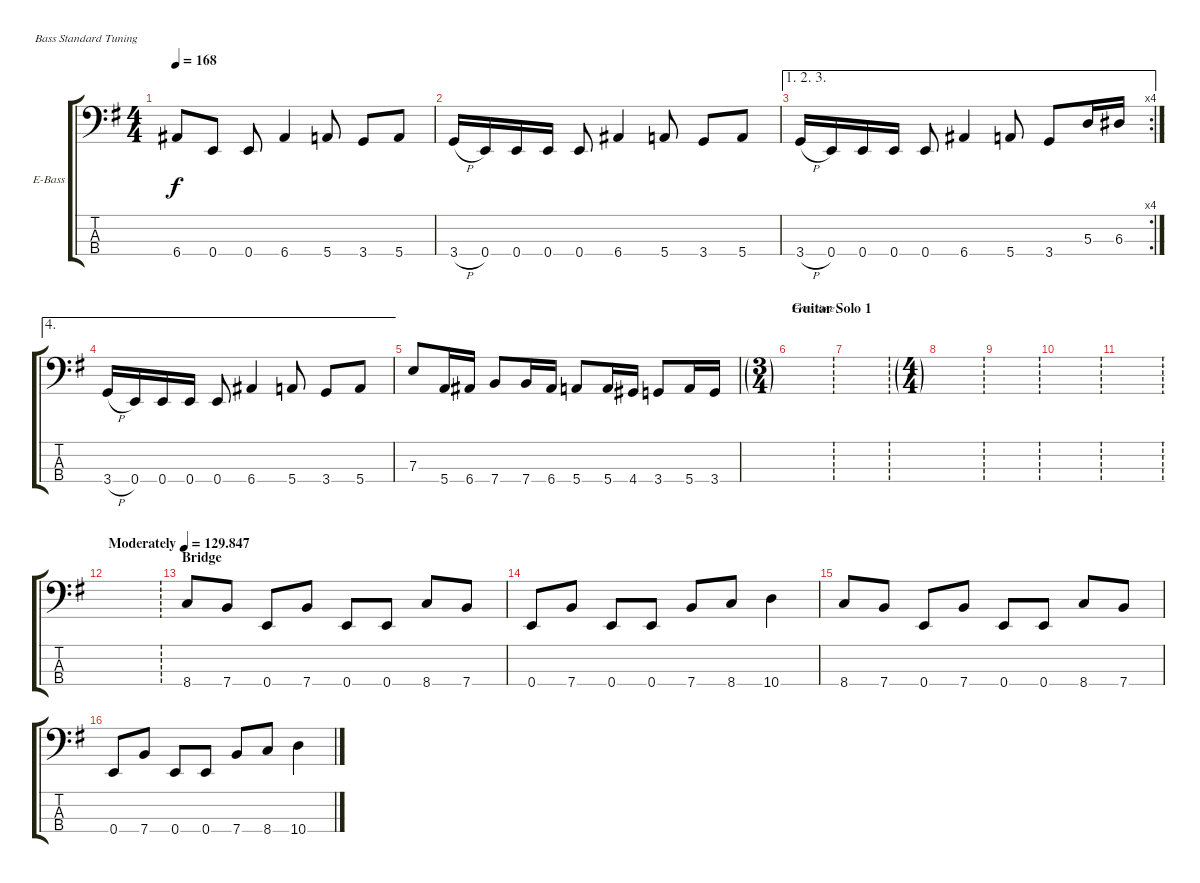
\defaultSystemsLayout 4
\bracketExtendMode groupsimilarinstruments
\firstSystemTrackNameOrientation horizontal
\otherSystemsTrackNameOrientation horizontal
\track ("David Elleffson" "E-Bass") {instrument electricbassfinger}
\staff {score tabs}
\tuning (G2 D2 A1 E1)
\ts (4 4)
\tempo 168
\clef f4
\scale
0.322917
\ks g
6.4.8{dy f} 0.4.8 0.4.8 6.4.4 5.4.8 3.4.8 5.4.8 |
\scale
0.322917 3.4{h}.16 0.4.16 0.4.16 0.4.16 0.4.8 6.4.4 5.4.8 3.4.8 5.4.8 |
\ae (1 2 3)
\rc 4
\scale
0.354167 3.4{h}.16 0.4.16 0.4.16 0.4.16 0.4.8 6.4.4 5.4.8 3.4.8 5.3.16 6.3.16 |
\ae 4
\scale
0.235741 3.4{h}.16 0.4.16 0.4.16 0.4.16 0.4.8 6.4.4 5.4.8 3.4.8 5.4.8 |
\scale
0.235741 7.3.8 5.4.16 6.4.16 7.4.8 7.4.16 6.4.16 5.4.8 5.4.16 4.4.16 3.4.8 5.4.16 3.4.16 |
\ts (3 4)
\beaming (8 2 2 2)
\ft
\section ("" "Guitar Solo 1")
\scale
0.528517 |
\ft
\scale
0.235741 |
\ts (4 4)
\ft
\scale
0.528517 |
\ft
\scale
0.235741 |
\ft
\scale
0.333333 |
\ft
\scale
0.333333 |
\ft
\tempo (129.847 "Moderately")
\scale
0.333333 |
\section ("" "Bridge")
\scale
0.511811 8.4.8 7.4.8 0.4.8 7.4.8 0.4.8 0.4.8 8.4.8 7.4.8 |
\scale
0.244094 0.4.8 7.4.8 0.4.8 0.4.8 7.4.8 8.4.8 10.4.4 |
\scale
0.244094 8.4.8 7.4.8 0.4.8 7.4.8 0.4.8 0.4.8 8.4.8 7.4.8 |
\scale
0.333333 0.4.8 7.4.8 0.4.8 0.4.8 7.4.8 8.4.8 10.4.4
